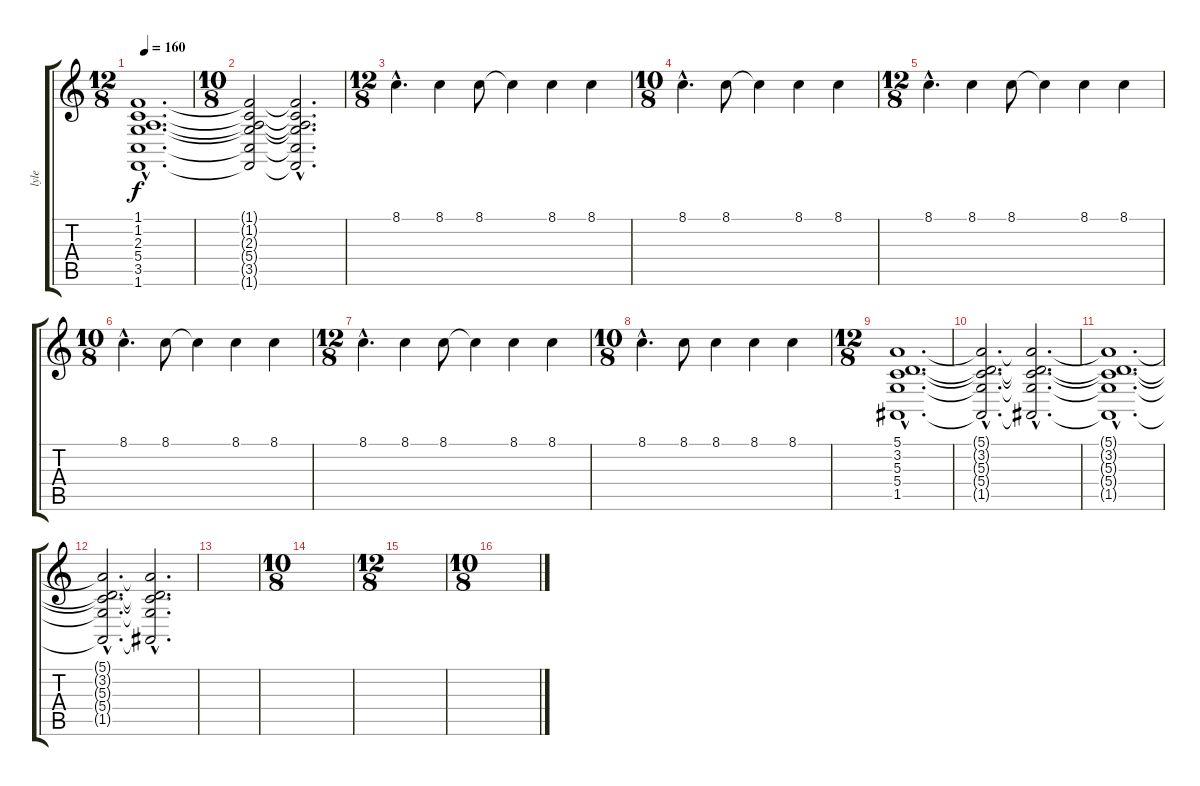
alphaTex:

\track ("lyle" "lyle") {instrument acousticgrandpiano}
\staff {score tabs}
\tuning (E4 B3 G3 D3 A2 E2) {hide}
\ts (12 8)
\tempo 160
\clef g2
\ks c
(1.1{hac} 1.2{hac} 2.3{hac} 5.4{hac} 3.5{hac} 1.6{hac}).1{d dy f} |
\ts (10 8)
(1.1{t} 1.2{t} 2.3{t} 5.4{t} 3.5{t} 1.6{t}).2 (1.1{hac t} 1.2{hac t} 2.3{hac t} 5.4{hac t} 3.5{hac t} 1.6{hac t}).2{d} |
\ts (12 8)
8.1{hac}.4{d} 8.1.4 8.1.8 8.1{t}.4 8.1.4 8.1.4 |
\ts (10 8)
8.1{hac}.4{d} 8.1.8 8.1{t}.4 8.1.4 8.1.4 |
\ts (12 8)
8.1{hac}.4{d} 8.1.4 8.1.8 8.1{t}.4 8.1.4 8.1.4 |
\ts (10 8)
8.1{hac}.4{d} 8.1.8 8.1{t}.4 8.1.4 8.1.4 |
\ts (12 8)
8.1{hac}.4{d} 8.1.4 8.1.8 8.1{t}.4 8.1.4 8.1.4 |
\ts (10 8)
8.1{hac}.4{d} 8.1.8 8.1.4 8.1.4 8.1.4 |
\ts (12 8)
(5.1{hac} 3.2{hac} 5.3{hac} 5.4{hac} 1.5{hac}).1{d} |
(5.1{hac t} 3.2{hac t} 5.3{hac t} 5.4{hac t} 1.5{hac t}).2{d} (5.1{hac t} 3.2{hac t} 5.3{hac t} 5.4{hac t} 1.5{hac t}).2{d} |
(5.1{hac t} 3.2{hac t} 5.3{hac t} 5.4{hac t} 1.5{hac t}).1{d} |
(5.1{hac t} 3.2{hac t} 5.3{hac t} 5.4{hac t} 1.5{hac t}).2{d} (5.1{hac t} 3.2{hac t} 5.3{hac t} 5.4{hac t} 1.5{hac t}).2{d} |
|
\ts (10 8)
|
\ts (12 8)
|
\ts (10 8)
